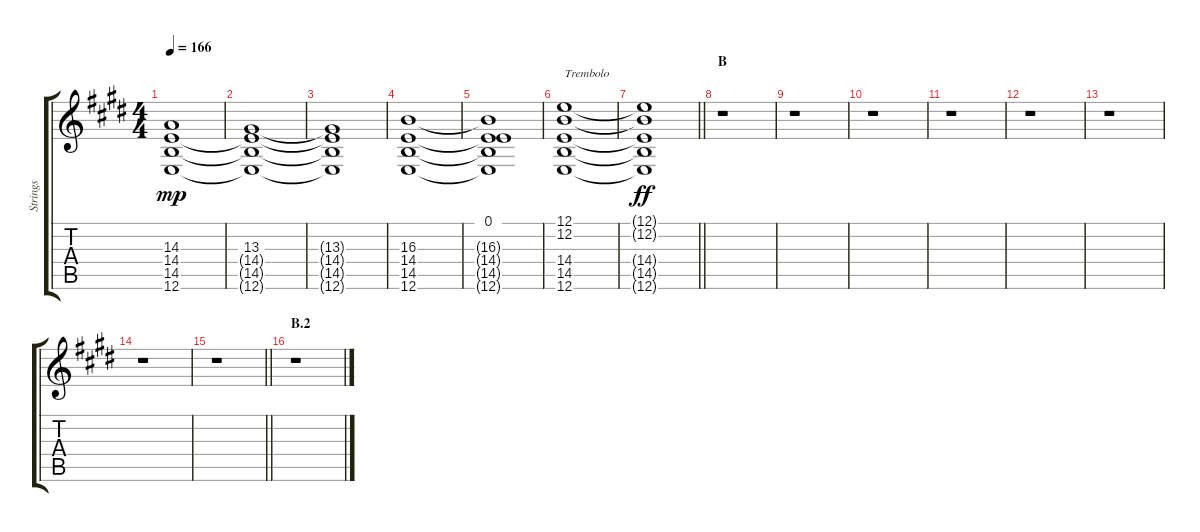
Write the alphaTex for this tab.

\track ("Strings" "Strings") {instrument stringensemble1}
\staff {score tabs}
\tuning (E4 B3 G3 D3 A2 E2) {hide}
\ts (4 4)
\tempo 166
\clef g2
\ks e
(14.3{t} 14.4{t} 14.5{t} 12.6{t}).1{dy mp} |
(13.3 14.4{t} 14.5{t} 12.6{t}).1 |
(13.3{t} 14.4{t} 14.5{t} 12.6{t}).1 |
(16.3 14.4 14.5 12.6).1 |
(0.1 16.3{t} 14.4{t} 14.5{t} 12.6{t}).1 |
(12.1 12.2 14.4 14.5 12.6).1{txt "Trembolo" instrument tremolostrings} |
\barLineRight lightlight
(12.1{t} 12.2{t} 14.4{t} 14.5{t} 12.6{t}).1{dy ff} |
\section ("" "B")
r.1 |
r.1 |
r.1 |
r.1 |
r.1 |
r.1 |
r.1 |
\barLineRight lightlight
r.1 |
\section ("" "B.2")
r.1
